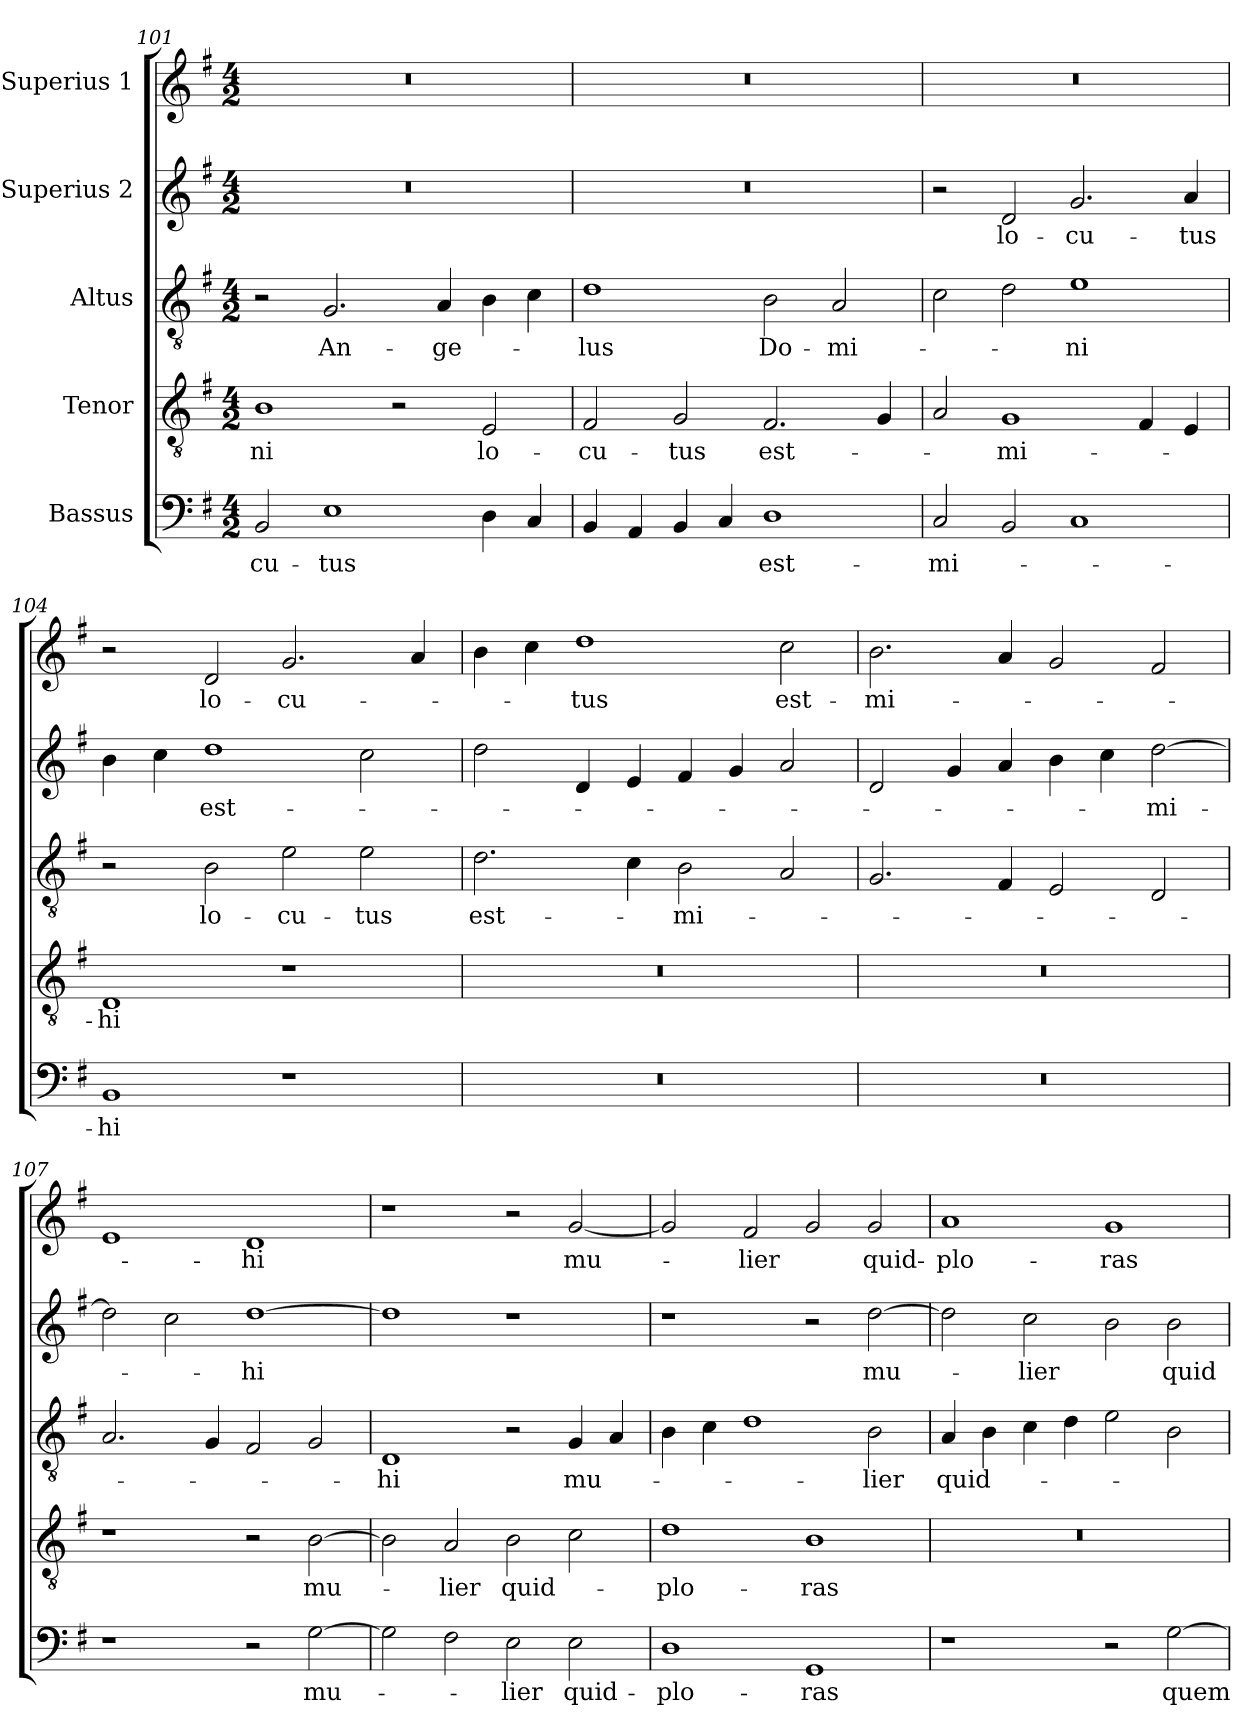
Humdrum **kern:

**kern	**text	**kern	**text	**kern	**text	**kern	**text	**kern	**text
*part5	*part5	*part4	*part4	*part3	*part3	*part2	*part2	*part1	*part1
*staff5	*staff5	*staff4	*staff4	*staff3	*staff3	*staff2	*staff2	*staff1	*staff1
*I"Bassus	*	*I"Tenor	*	*I"Altus	*	*I"Superius 2	*	*I"Superius 1	*
*clefF4	*	*clefGv2	*	*clefGv2	*	*clefG2	*	*clefG2	*
*k[f#]	*	*k[f#]	*	*k[f#]	*	*k[f#]	*	*k[f#]	*
*M4/2	*	*M4/2	*	*M4/2	*	*M4/2	*	*M4/2	*
=101	=101	=101	=101	=101	=101	=101	=101	=101	=101
2BB/	-cu-	1B\	-ni	2r	.	0r	.	0r	.
1E\	-tus	.	.	2.G/	An-	.	.	.	.
.	.	2r	.	.	.	.	.	.	.
.	.	.	.	4A/	-ge-	.	.	.	.
4D\	.	2E/	lo-	4B\	.	.	.	.	.
4C/	.	.	.	4c\	.	.	.	.	.
=102	=102	=102	=102	=102	=102	=102	=102	=102	=102
4BB/	.	2F#/	-cu-	1d\	-lus	0r	.	0r	.
4AA/	.	.	.	.	.	.	.	.	.
4BB/	.	2G/	-tus	.	.	.	.	.	.
4C/	.	.	.	.	.	.	.	.	.
1D\	est-	2.F#/	est-	2B\	Do-	.	.	.	.
.	.	.	.	2A/	-mi-	.	.	.	.
.	.	4G/	.	.	.	.	.	.	.
=103	=103	=103	=103	=103	=103	=103	=103	=103	=103
2C/	mi-	2A/	.	2c\	.	2r	.	0r	.
2BB/	.	1G/	mi-	2d\	.	2d/	lo-	.	.
1C/	.	.	.	1e\	-ni	2.g/	-cu-	.	.
.	.	4F#/	.	.	.	.	.	.	.
.	.	4E/	.	.	.	4a/	-tus	.	.
=104	=104	=104	=104	=104	=104	=104	=104	=104	=104
1BB/	-hi	1D/	-hi	2r	.	4b\	.	2r	.
.	.	.	.	.	.	4cc\	.	.	.
.	.	.	.	2B\	lo-	1dd\	est-	2d/	lo-
1r	.	1r	.	2e\	-cu-	.	.	2.g/	-cu-
.	.	.	.	2e\	-tus	2cc\	.	.	.
.	.	.	.	.	.	.	.	4a/	.
=105	=105	=105	=105	=105	=105	=105	=105	=105	=105
0r	.	0r	.	2.d\	est-	2dd\	.	4b\	.
.	.	.	.	.	.	.	.	4cc\	.
.	.	.	.	.	.	4d/	.	1dd\	-tus
.	.	.	.	4c\	.	4e/	.	.	.
.	.	.	.	2B\	mi-	4f#/	.	.	.
.	.	.	.	.	.	4g/	.	.	.
.	.	.	.	2A/	.	2a/	.	2cc\	est-
=106	=106	=106	=106	=106	=106	=106	=106	=106	=106
0r	.	0r	.	2.G/	.	2d/	.	2.b\	mi-
.	.	.	.	.	.	4g/	.	.	.
.	.	.	.	4F#/	.	4a/	.	4a/	.
.	.	.	.	2E/	.	4b\	.	2g/	.
.	.	.	.	.	.	4cc\	.	.	.
.	.	.	.	2D/	.	[2dd\	mi-	2f#/	.
=107	=107	=107	=107	=107	=107	=107	=107	=107	=107
1r	.	1r	.	2.A/	.	2dd\]	.	1e/	.
.	.	.	.	.	.	2cc\	.	.	.
.	.	.	.	4G/	.	.	.	.	.
2r	.	2r	.	2F#/	.	[1dd\	-hi	1d/	-hi
[2G\	mu-	[2B\	mu-	2G/	.	.	.	.	.
=108	=108	=108	=108	=108	=108	=108	=108	=108	=108
2G\]	.	2B\]	.	1D/	-hi	1dd\]	.	1r	.
2F#\	.	2A/	-lier	.	.	.	.	.	.
2E\	-lier	2B\	quid-	2r	.	1r	.	2r	.
2E\	quid-	2c\	.	4G/	mu-	.	.	[2g/	mu-
.	.	.	.	4A/	.	.	.	.	.
=109	=109	=109	=109	=109	=109	=109	=109	=109	=109
1D\	plo-	1d\	plo-	4B\	.	1r	.	2g/]	.
.	.	.	.	4c\	.	.	.	.	.
.	.	.	.	1d\	.	.	.	2f#/	-lier
1GG/	-ras	1B\	-ras	.	.	2r	.	2g/	.
.	.	.	.	2B\	-lier	[2dd\	mu-	2g/	quid-
=110	=110	=110	=110	=110	=110	=110	=110	=110	=110
1r	.	0r	.	4A/	quid-	2dd\]	.	1a/	plo-
.	.	.	.	4B\	.	.	.	.	.
.	.	.	.	4c\	.	2cc\	-lier	.	.
.	.	.	.	4d\	.	.	.	.	.
2r	.	.	.	2e\	.	2b\	.	1g/	-ras
[2G\	quem-	.	.	2B\	.	2b\	quid-	.	.
=	=	=	=	=	=	=	=	=	=
*-	*-	*-	*-	*-	*-	*-	*-	*-	*-
